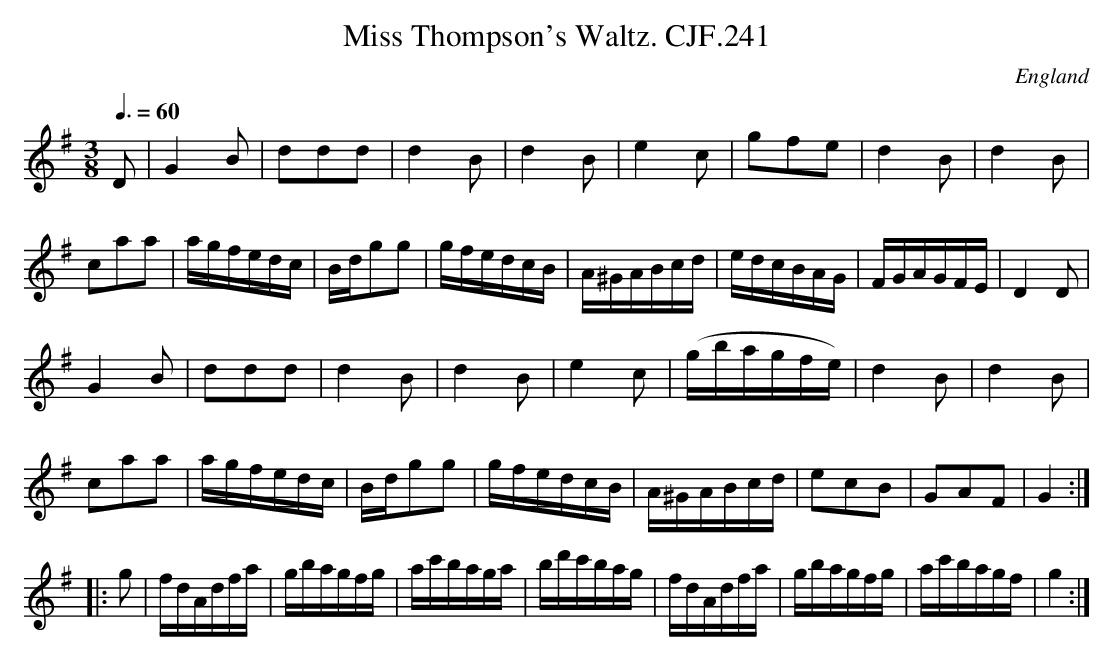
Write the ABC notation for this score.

X:1
T:Miss Thompson's Waltz. CJF.241
O:England
M:3/8
L:1/16
Q:3/8=60
K:G major
D2|G4B2|d2d2d2|d4B2|d4B2|\
e4c2|g2f2e2|d4B2|d4B2|!
c2a2a2|agfedc|Bdg2g2|gfedcB|\
A^GABcd|edcBAG|FGAGFE|D4D2|!
G4B2|d2d2d2|d4B2|d4B2|\
e4c2|(gbagfe)|d4B2|d4B2|!
c2a2a2|agfedc|Bdg2g2|gfedcB|\
A^GABcd|e2c2B2|G2A2F2|G4:|!
|:g2|fdAdfa|gbagfg|ac'baga|bd'c'bag|\
fdAdfa|gbagfg|ac'bagf|g4:|
